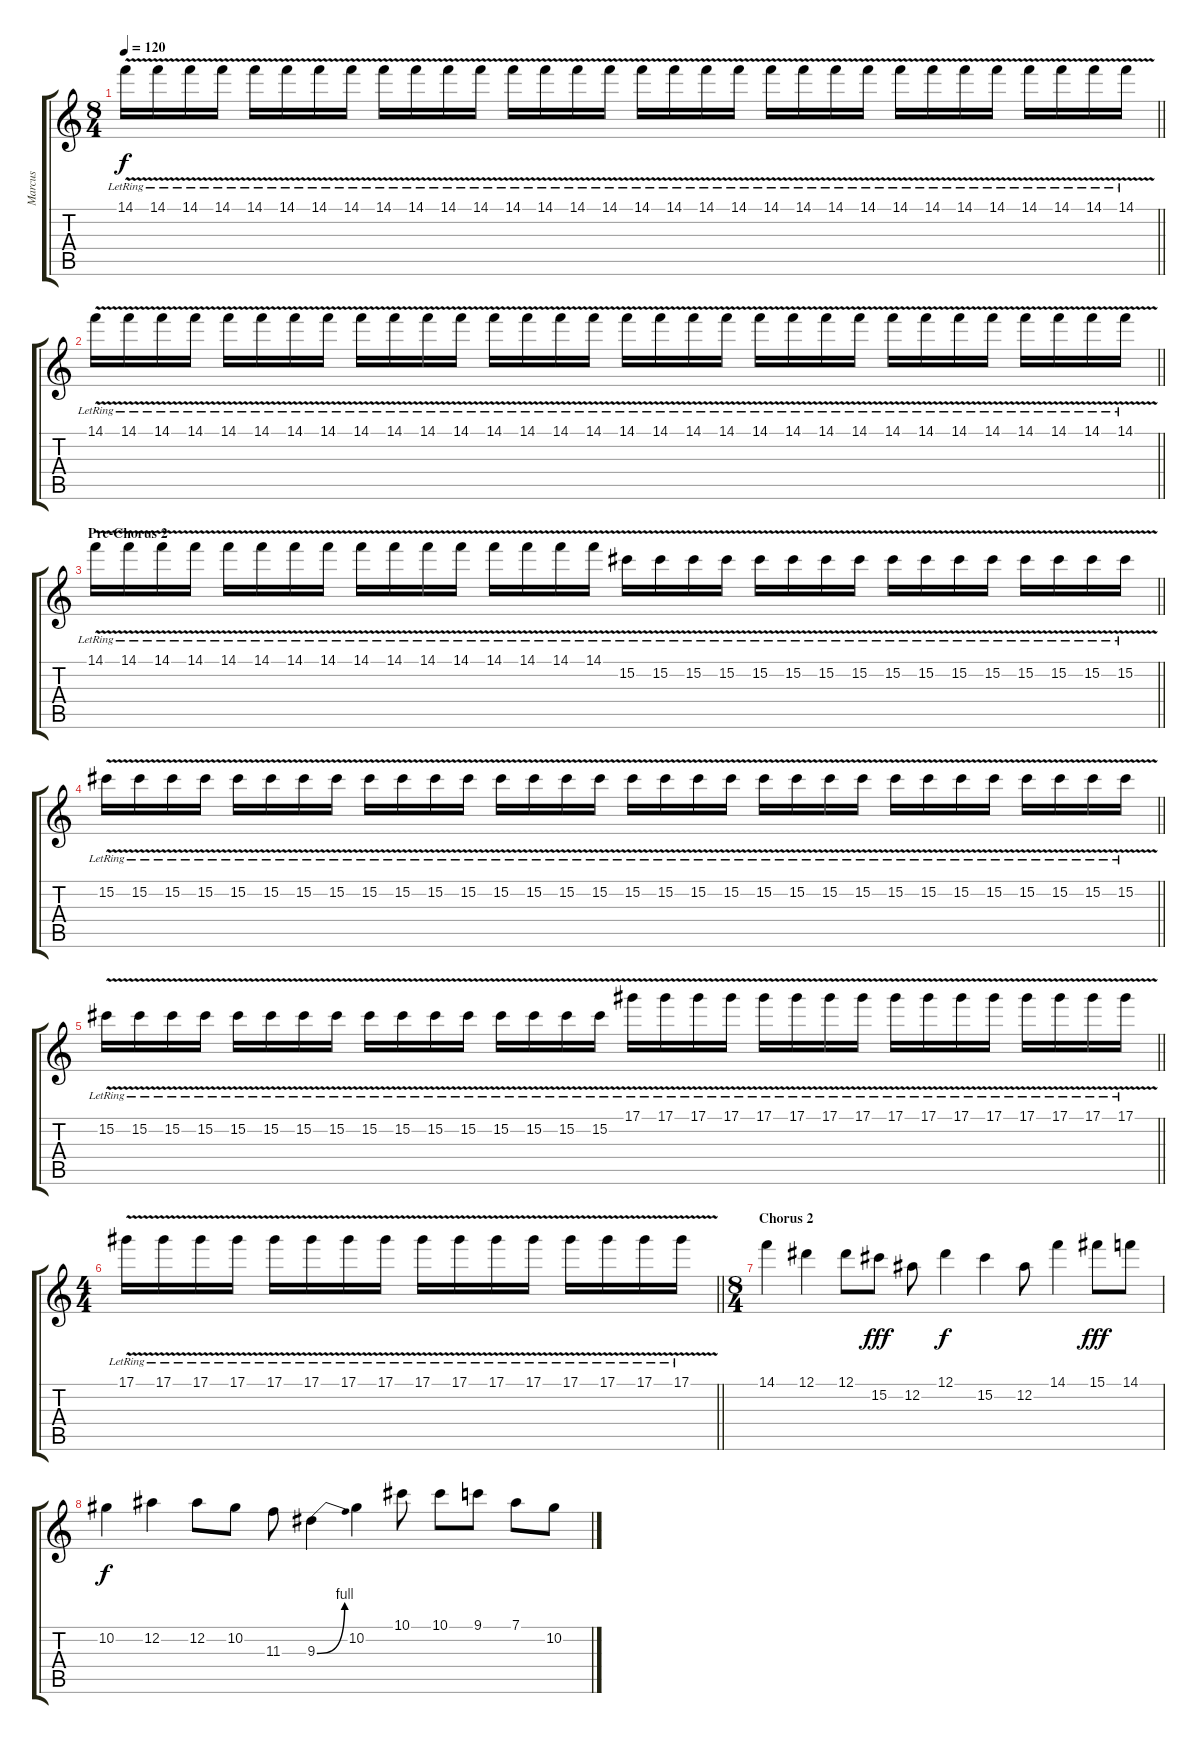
\track ("Marcus" "Marcus") {instrument overdrivenguitar}
\staff {score tabs}
\tuning (Eb4 Bb3 Gb3 Db3 Ab2 Eb2) {hide}
\ts (8 4)
\tempo 120
\clef g2
\barLineRight lightlight
\ks c
14.1{v lr}.16{dy f volume 7 balance 12} 14.1{v lr}.16 14.1{v lr}.16 14.1{v lr}.16 14.1{v lr}.16 14.1{v lr}.16 14.1{v lr}.16 14.1{v lr}.16 14.1{v lr}.16 14.1{v lr}.16 14.1{v lr}.16 14.1{v lr}.16 14.1{v lr}.16 14.1{v lr}.16 14.1{v lr}.16 14.1{v lr}.16 14.1{v lr}.16 14.1{v lr}.16 14.1{v lr}.16 14.1{v lr}.16 14.1{v lr}.16 14.1{v lr}.16 14.1{v lr}.16 14.1{v lr}.16 14.1{v lr}.16 14.1{v lr}.16 14.1{v lr}.16 14.1{v lr}.16 14.1{v lr}.16 14.1{v lr}.16 14.1{v lr}.16 14.1{v lr}.16 |
\barLineRight lightlight
14.1{v lr}.16 14.1{v lr}.16 14.1{v lr}.16 14.1{v lr}.16 14.1{v lr}.16 14.1{v lr}.16 14.1{v lr}.16 14.1{v lr}.16 14.1{v lr}.16 14.1{v lr}.16 14.1{v lr}.16 14.1{v lr}.16 14.1{v lr}.16 14.1{v lr}.16 14.1{v lr}.16 14.1{v lr}.16 14.1{v lr}.16 14.1{v lr}.16 14.1{v lr}.16 14.1{v lr}.16 14.1{v lr}.16 14.1{v lr}.16 14.1{v lr}.16 14.1{v lr}.16 14.1{v lr}.16 14.1{v lr}.16 14.1{v lr}.16 14.1{v lr}.16 14.1{v lr}.16 14.1{v lr}.16 14.1{v lr}.16 14.1{v lr}.16 |
\section ("" "Pre-Chorus 2")
\barLineRight lightlight
14.1{v lr}.16 14.1{v lr}.16 14.1{v lr}.16 14.1{v lr}.16 14.1{v lr}.16 14.1{v lr}.16 14.1{v lr}.16 14.1{v lr}.16 14.1{v lr}.16 14.1{v lr}.16 14.1{v lr}.16 14.1{v lr}.16 14.1{v lr}.16 14.1{v lr}.16 14.1{v lr}.16 14.1{v lr}.16 15.2{v lr}.16 15.2{v lr}.16 15.2{v lr}.16 15.2{v lr}.16 15.2{v lr}.16 15.2{v lr}.16 15.2{v lr}.16 15.2{v lr}.16 15.2{v lr}.16 15.2{v lr}.16 15.2{v lr}.16 15.2{v lr}.16 15.2{v lr}.16 15.2{v lr}.16 15.2{v lr}.16 15.2{v lr}.16 |
\barLineRight lightlight
15.2{v lr}.16 15.2{v lr}.16 15.2{v lr}.16 15.2{v lr}.16 15.2{v lr}.16 15.2{v lr}.16 15.2{v lr}.16 15.2{v lr}.16 15.2{v lr}.16 15.2{v lr}.16 15.2{v lr}.16 15.2{v lr}.16 15.2{v lr}.16 15.2{v lr}.16 15.2{v lr}.16 15.2{v lr}.16 15.2{v lr}.16 15.2{v lr}.16 15.2{v lr}.16 15.2{v lr}.16 15.2{v lr}.16 15.2{v lr}.16 15.2{v lr}.16 15.2{v lr}.16 15.2{v lr}.16 15.2{v lr}.16 15.2{v lr}.16 15.2{v lr}.16 15.2{v lr}.16 15.2{v lr}.16 15.2{v lr}.16 15.2{v lr}.16 |
\barLineRight lightlight
15.2{v lr}.16 15.2{v lr}.16 15.2{v lr}.16 15.2{v lr}.16 15.2{v lr}.16 15.2{v lr}.16 15.2{v lr}.16 15.2{v lr}.16 15.2{v lr}.16 15.2{v lr}.16 15.2{v lr}.16 15.2{v lr}.16 15.2{v lr}.16 15.2{v lr}.16 15.2{v lr}.16 15.2{v lr}.16 17.1{v lr}.16 17.1{v lr}.16 17.1{v lr}.16 17.1{v lr}.16 17.1{v lr}.16 17.1{v lr}.16 17.1{v lr}.16 17.1{v lr}.16 17.1{v lr}.16 17.1{v lr}.16 17.1{v lr}.16 17.1{v lr}.16 17.1{v lr}.16 17.1{v lr}.16 17.1{v lr}.16 17.1{v lr}.16 |
\ts (4 4)
\barLineRight lightlight
17.1{v lr}.16 17.1{v lr}.16 17.1{v lr}.16 17.1{v lr}.16 17.1{v lr}.16 17.1{v lr}.16 17.1{v lr}.16 17.1{v lr}.16 17.1{v lr}.16 17.1{v lr}.16 17.1{v lr}.16 17.1{v lr}.16 17.1{v lr}.16 17.1{v lr}.16 17.1{v lr}.16 17.1{v lr}.16 |
\ts (8 4)
\section ("" "Chorus 2")
14.1.4 12.1.4 12.1.8 15.2.8{dy fff} 12.2.8 12.1.4{dy f} 15.2.4 12.2.8 14.1.4 15.1.8{dy fff} 14.1.8 |
10.2.4{dy f} 12.2.4 12.2.8 10.2.8 11.3.8 9.3{be (bend 0 0 60 4)}.4 10.2.4 10.1.8 10.1.8 9.1.8 7.1.8 10.2.8
